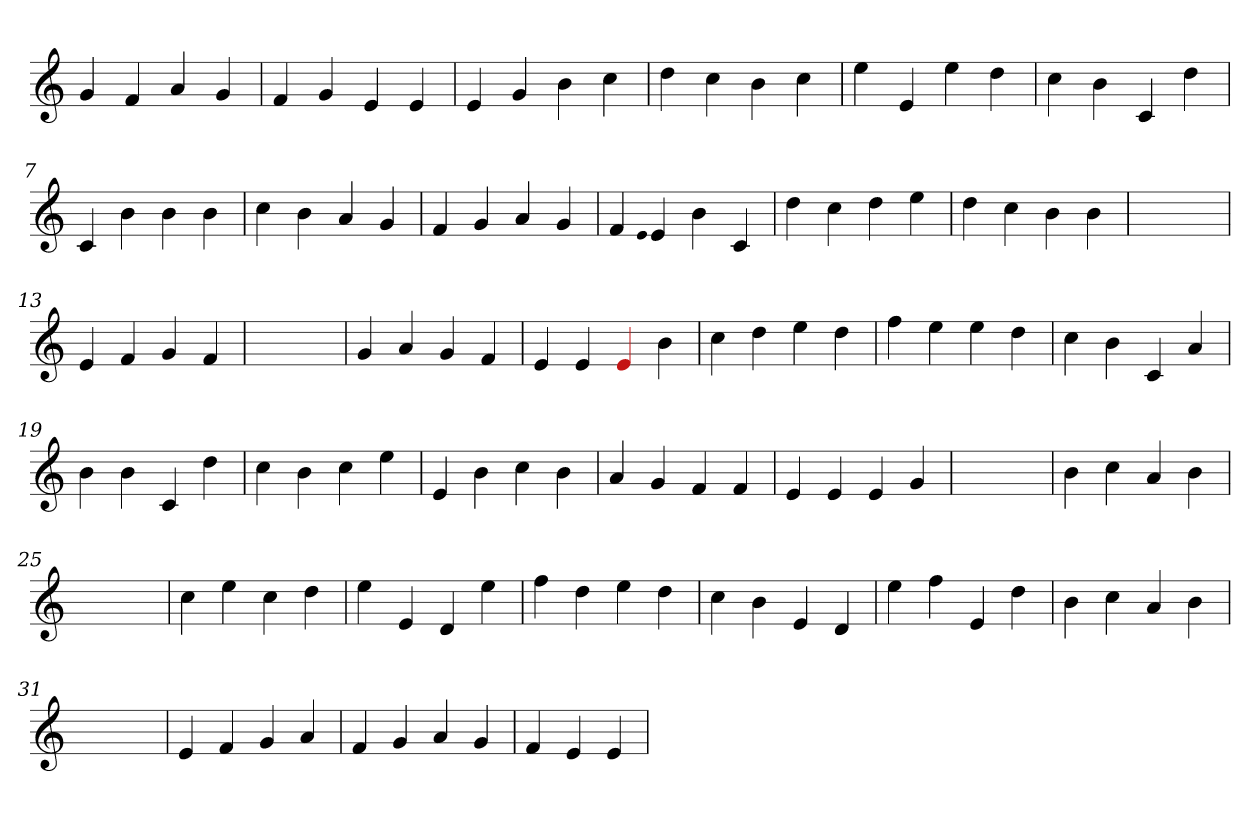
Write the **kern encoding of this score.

**kern
*part1
*staff1
*clefG2
=1
4g
4f
4a
4g
=2
4f
4g
4e
4e
=3
4e
4g
4b
4cc
=4
4dd
4cc
4b
4cc
=5
4ee
4e
4ee
4dd
=6
4cc
4b
4c
4dd
=7
4c
4b
4b
4b
=8
4cc
4b
4a
4g
=9
4f
4g
4a
4g
=10
4f
qqe
4e
4b
4c
=11
4dd
4cc
4dd
4ee
=12
4dd
4cc
4b
4b
=13
1ryy
=13
4e
4f
4g
4f
=14
1ryy
=14
4g
4a
4g
4f
=15
4e
4e
4Re
4b
=16
4cc
4dd
4ee
4dd
=17
4ff
4ee
4ee
4dd
=18
4cc
4b
4c
4a
=19
4b
4b
4c
4dd
=20
4cc
4b
4cc
4ee
=21
4e
4b
4cc
4b
=22
4a
4g
4f
4f
=23
4e
4e
4e
4g
=24
1ryy
=24
4b
4cc
4a
4b
=25
1ryy
=25
4cc
4ee
4cc
4dd
=26
4ee
4e
4d
4ee
=27
4ff
4dd
4ee
4dd
=28
4cc
4b
4e
4d
=29
4ee
4ff
4e
4dd
=30
4b
4cc
4a
4b
=31
1ryy
=31
4e
4f
4g
4a
=32
4f
4g
4a
4g
=33
4f
4e
4e
=
*-
